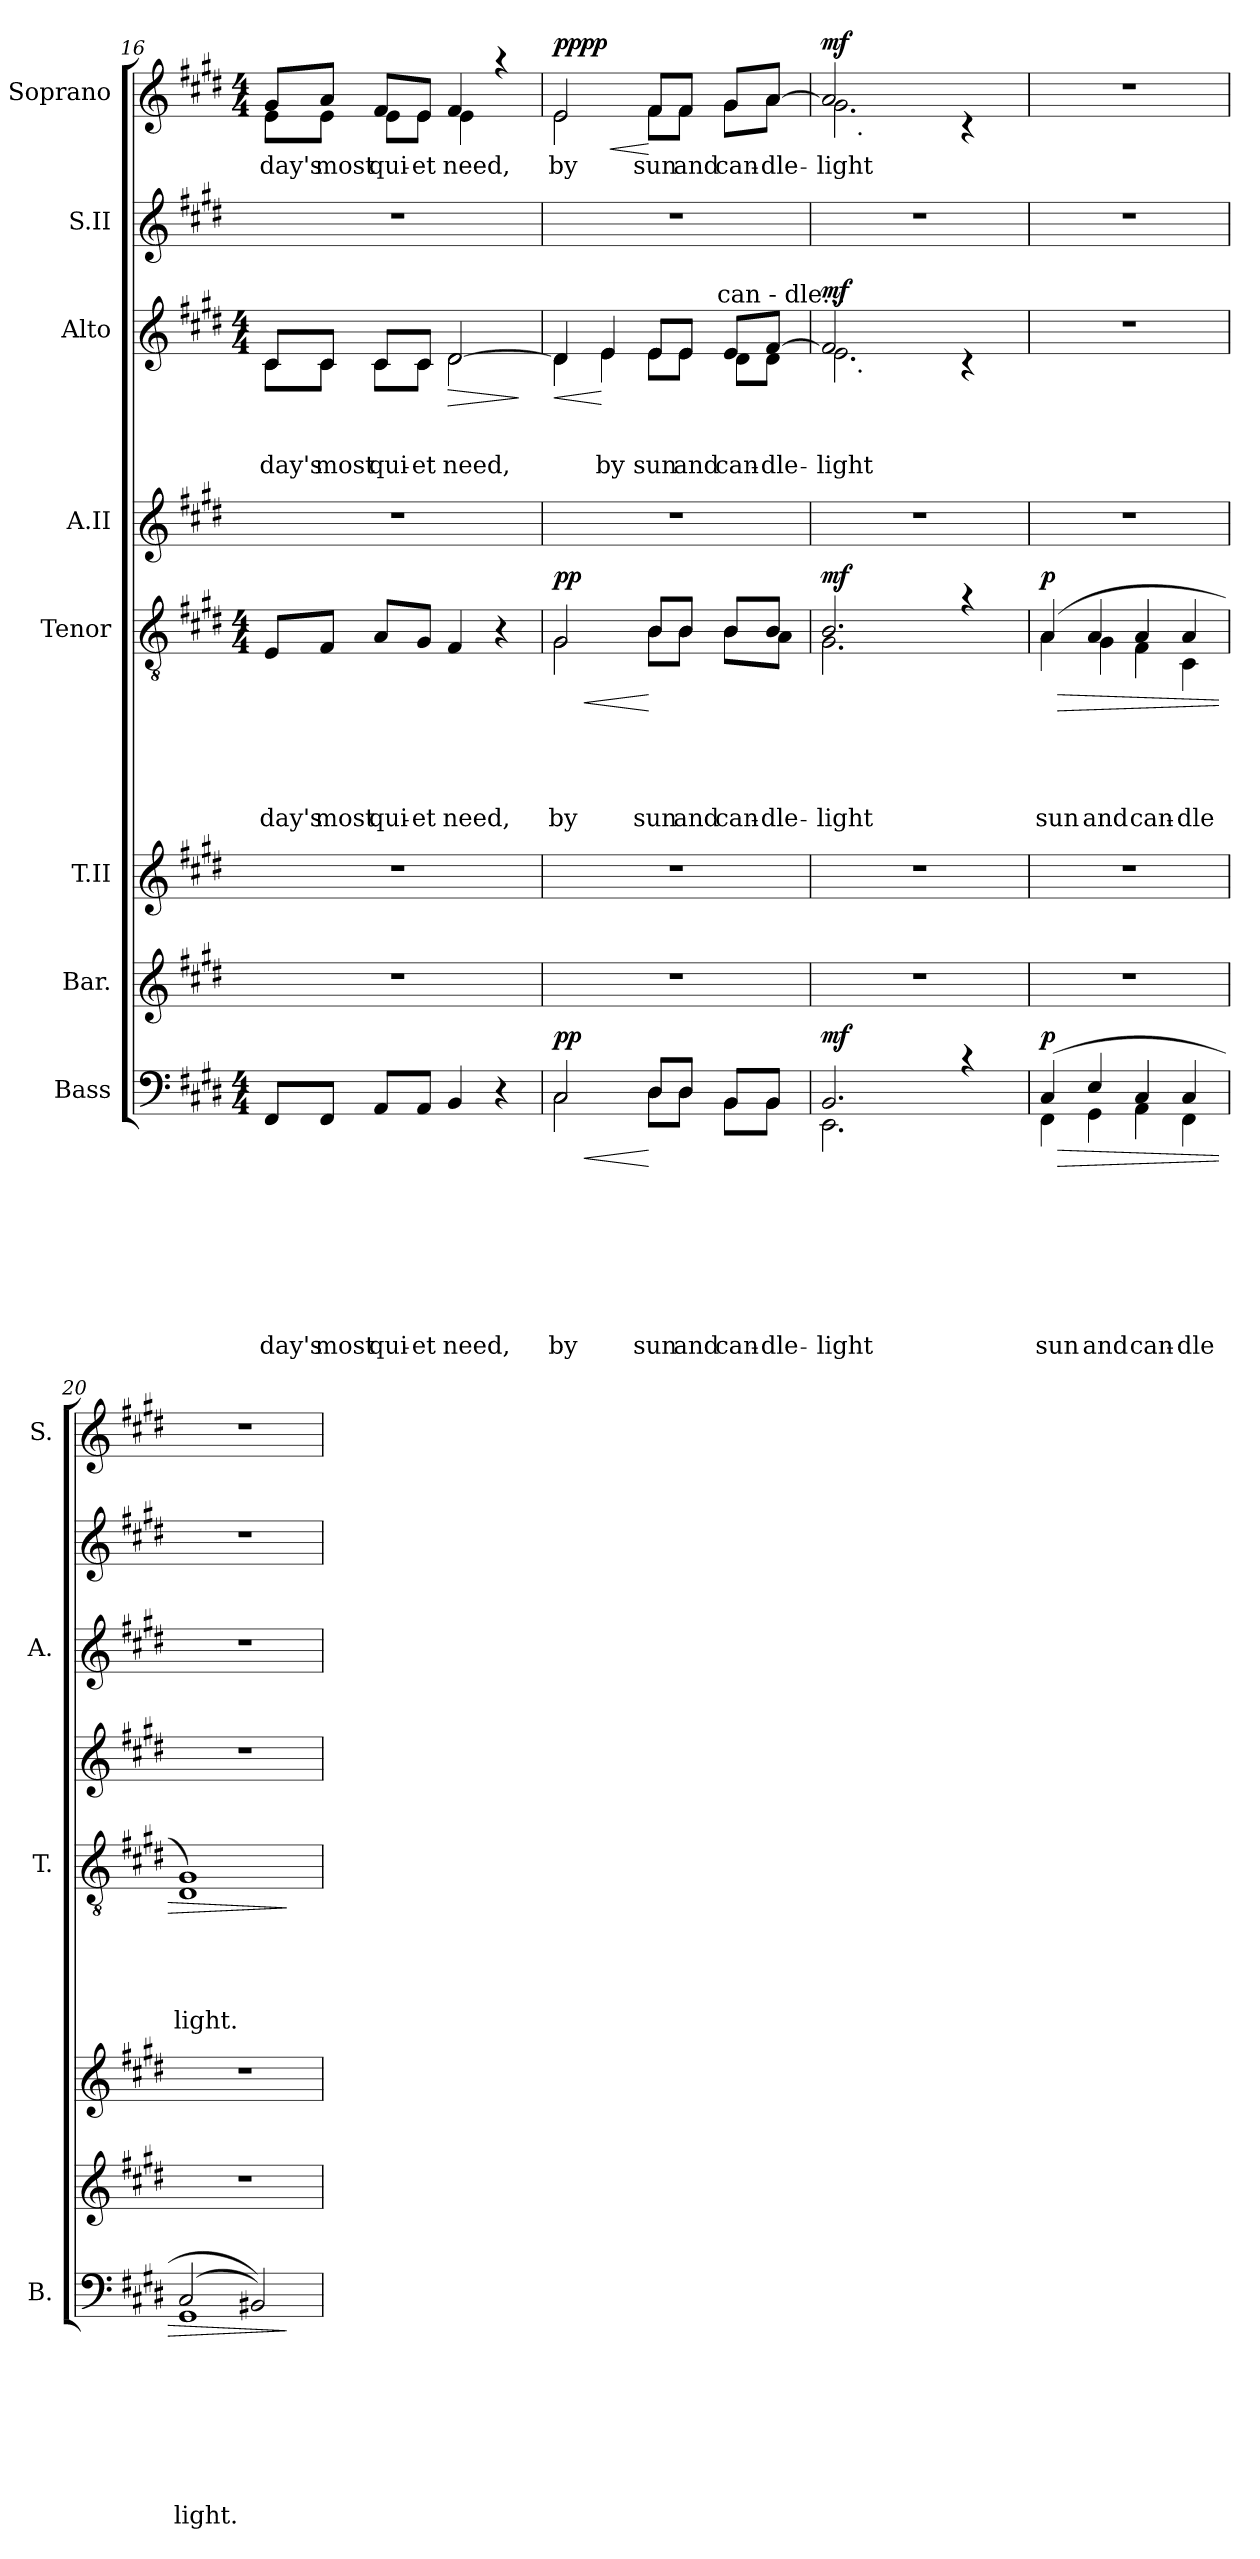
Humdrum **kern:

**kern	**text	**text	**text	**text	**text	**text	**text	**text	**dynam	**kern	**kern	**kern	**text	**text	**text	**text	**text	**dynam	**kern	**kern	**text	**text	**text	**dynam	**kern	**kern	**text	**dynam
*part8	*part8	*part8	*part8	*part8	*part8	*part8	*part8	*part8	*part8	*part7	*part6	*part5	*part5	*part5	*part5	*part5	*part5	*part5	*part4	*part3	*part3	*part3	*part3	*part3	*part2	*part1	*part1	*part1
*staff8	*staff8	*staff8	*staff8	*staff8	*staff8	*staff8	*staff8	*staff8	*staff8	*staff7	*staff6	*staff5	*staff5	*staff5	*staff5	*staff5	*staff5	*staff5	*staff4	*staff3	*staff3	*staff3	*staff3	*staff3	*staff2	*staff1	*staff1	*staff1
*I"Bass	*	*	*	*	*	*	*	*	*	*I"Bar.	*I"T.II	*I"Tenor	*	*	*	*	*	*	*I"A.II	*I"Alto	*	*	*	*	*I"S.II	*I"Soprano	*	*
*I'B.	*	*	*	*	*	*	*	*	*	*	*	*I'T.	*	*	*	*	*	*	*	*I'A.	*	*	*	*	*	*I'S.	*	*
*clefF4	*	*	*	*	*	*	*	*	*	*clefG2	*clefG2	*clefGv2	*	*	*	*	*	*	*clefG2	*clefG2	*	*	*	*	*clefG2	*clefG2	*	*
*k[f#c#g#d#]	*	*	*	*	*	*	*	*	*	*k[f#c#g#d#]	*k[f#c#g#d#]	*k[f#c#g#d#]	*	*	*	*	*	*	*k[f#c#g#d#]	*k[f#c#g#d#]	*	*	*	*	*k[f#c#g#d#]	*k[f#c#g#d#]	*	*
*E:	*	*	*	*	*	*	*	*	*	*E:	*E:	*E:	*	*	*	*	*	*	*E:	*E:	*	*	*	*	*E:	*E:	*	*
*M4/4	*	*	*	*	*	*	*	*	*	*	*	*M4/4	*	*	*	*	*	*	*	*M4/4	*	*	*	*	*	*M4/4	*	*
=16	=16	=16	=16	=16	=16	=16	=16	=16	=16	=16	=16	=16	=16	=16	=16	=16	=16	=16	=16	=16	=16	=16	=16	=16	=16	=16	=16	=16
!	!	!	!	!	!	!	!	!LO:LY:b	!	!	!	!	!	!	!	!	!LO:LY:b	!	!	!	!	!	!LO:LY:b	!	!	!	!LO:LY:b	!
*	*	*	*	*	*	*	*	*	*	*	*	*	*	*	*	*	*	*	*	*^	*	*	*	*	*	*^	*	*
8FF#/L	.	.	.	.	.	.	.	day's	.	1r	1r	8E/L	.	.	.	.	day's	.	1r	8c#/L	8c#\L	.	.	day's	.	1r	8g#/L	8e\L	day's	.
!	!	!	!	!	!	!	!	!LO:LY:b	!	!	!	!	!	!	!	!	!LO:LY:b	!	!	!	!	!	!	!LO:LY:b	!	!	!	!	!LO:LY:b	!
8FF#/J	.	.	.	.	.	.	.	most	.	.	.	8F#/J	.	.	.	.	most	.	.	8c#/J	8c#\J	.	.	most	.	.	8a/J	8e\J	most	.
!	!	!	!	!	!	!	!	!LO:LY:b	!	!	!	!	!	!	!	!	!LO:LY:b	!	!	!	!	!	!	!LO:LY:b	!	!	!	!	!LO:LY:b	!
8AA/L	.	.	.	.	.	.	.	qui-	.	.	.	8A/L	.	.	.	.	qui-	.	.	8c#/L	8c#\L	.	.	qui-	.	.	8f#/L	8e\L	qui-	.
!	!	!	!	!	!	!	!	!LO:LY:b	!	!	!	!	!	!	!	!	!LO:LY:b	!	!	!	!	!	!	!LO:LY:b	!	!	!	!	!LO:LY:b	!
8AA/J	.	.	.	.	.	.	.	-et	.	.	.	8G#/J	.	.	.	.	-et	.	.	8c#/J	8c#\J	.	.	-et	.	.	8e/J	8e\J	-et	.
!	!	!	!	!	!	!	!	!LO:LY:b	!	!	!	!	!	!	!	!	!LO:LY:b	!	!	!	!	!	!	!LO:LY:b	!LO:HP:b	!	!	!	!LO:LY:b	!
4BB/	.	.	.	.	.	.	.	need,	.	.	.	4F#/	.	.	.	.	need,	.	.	[>2d#/	2d#\	.	.	need,	>	.	4f#/	4e\	need,	.
4r	.	.	.	.	.	.	.	.	.	.	.	4r	.	.	.	.	.	.	.	.	.	.	.	.	.	.	4raa	4ryy	.	.
*	*	*	*	*	*	*	*	*	*	*	*	*	*	*	*	*	*	*	*	*v	*v	*	*	*	*	*	*v	*v	*	*
.	.	.	.	.	.	.	.	.	.	.	.	.	.	.	.	.	.	.	.	.	.	.	.	]	.	.	.	.
!!LO:PB:g=z
=17	=17	=17	=17	=17	=17	=17	=17	=17	=17	=17	=17	=17	=17	=17	=17	=17	=17	=17	=17	=17	=17	=17	=17	=17	=17	=17	=17	=17
!	!	!	!	!	!	!	!	!LO:LY:b	!LO:HP:b	!	!	!	!	!	!	!	!LO:LY:b	!LO:HP:b	!	!	!	!	!	!LO:HP:b	!	!	!LO:LY:b	!LO:HP:b
*^	*	*	*	*	*	*	*	*	*	*	*	*^	*	*	*	*	*	*	*	*^	*	*	*	*	*	*^	*	*
!	!	!	!	!	!	!	!	!	!	!LO:DY:n=1:a	!	!	!	!	!	!	!	!	!	!LO:DY:n=1:a	!	!	!	!	!	!	!	!	!	!	!	!LO:DY:n=1:a
!	!	!	!	!	!	!	!	!	!	!	!	!	!	!	!	!	!	!	!	!	!	!	!	!	!	!	!	!	!	!	!	!LO:DY:n=2:b
*	*	*	*	*	*	*	*	*	*	*	*	*	*	*	*	*	*	*	*	*	*	*	*^	*	*	*	*	*	*	*	*	*
2C#/	2C#\	.	.	.	.	.	.	.	by	< pp	1r	1r	2G#/	2G#\	.	.	.	.	by	< pp	1r	4d#/]	4d#\	3%2ryy	.	.	.	<	1r	2e/	2e\	by	< pp pp
!	!	!	!	!	!	!	!	!	!	!	!	!	!	!	!	!	!	!	!	!	!	!	!	!	!	!	!LO:LY:b	!	!	!	!	!	!
.	.	.	.	.	.	.	.	.	.	.	.	.	.	.	.	.	.	.	.	.	.	4e/	4e\	.	.	.	by	[	.	.	.	.	.
!	!	!	!	!	!	!	!	!	!LO:LY:b	!	!	!	!	!	!	!	!	!	!LO:LY:b	!	!	!	!	!	!	!	!LO:LY:b	!	!	!	!	!LO:LY:b	!
8D#/L	8D#\L	.	.	.	.	.	.	.	sun	[	.	.	8B/L	8B\L	.	.	.	.	sun	[	.	8e/L	8e\L	.	.	.	sun	.	.	8f#/L	8f#\L	sun	[
!	!	!	!	!	!	!	!	!	!LO:LY:b	!	!	!	!	!	!	!	!	!	!LO:LY:b	!	!	!	!	!	!	!	!LO:LY:b	!	!	!	!	!LO:LY:b	!
8D#/J	8D#\J	.	.	.	.	.	.	.	and	.	.	.	8B/J	8B\J	.	.	.	.	and	.	.	8e/J	8e\J	.	.	.	and	.	.	8f#/J	8f#\J	and	.
.	.	.	.	.	.	.	.	.	.	.	.	.	.	.	.	.	.	.	.	.	.	.	.	24..ryy	.	.	.	.	.	.	.	.	.
!	!	!	!	!	!	!	!	!	!	!	!	!	!	!	!	!	!	!	!	!	!	!	!	!LO:TX:a:t=can - dle...	!	!	!	!	!	!	!	!	!
.	.	.	.	.	.	.	.	.	.	.	.	.	.	.	.	.	.	.	.	.	.	.	.	6ryy	.	.	.	.	.	.	.	.	.
!	!	!	!	!	!	!	!	!	!LO:LY:b	!	!	!	!	!	!	!	!	!	!LO:LY:b	!	!	!	!	!	!	!	!LO:LY:b	!	!	!	!	!LO:LY:b	!
8BB/L	8BB\L	.	.	.	.	.	.	.	can-	.	.	.	8B/L	8B\L	.	.	.	.	can-	.	.	8e/L	8d#\L	.	.	.	can-	.	.	8g#/L	8g#\L	can-	.
!	!	!	!	!	!	!	!	!	!LO:LY:b	!	!	!	!	!	!	!	!	!	!LO:LY:b	!	!	!	!	!	!	!	!LO:LY:b:rj	!	!	!	!	!LO:LY:b:rj	!
8BB/J	8BB\J	.	.	.	.	.	.	.	-dle-	.	.	.	8B/J	8A\J	.	.	.	.	-dle-	.	.	[>8f#/J	8d#\J	.	.	.	-dle-	.	.	[>8a/J	8a\J	-dle-	.
.	.	.	.	.	.	.	.	.	.	.	.	.	.	.	.	.	.	.	.	.	.	.	.	12ryy	.	.	.	.	.	.	.	.	.
.	.	.	.	.	.	.	.	.	.	.	.	.	.	.	.	.	.	.	.	.	.	.	.	96ryy	.	.	.	.	.	.	.	.	.
=18	=18	=18	=18	=18	=18	=18	=18	=18	=18	=18	=18	=18	=18	=18	=18	=18	=18	=18	=18	=18	=18	=18	=18	=18	=18	=18	=18	=18	=18	=18	=18	=18	=18
!	!	!	!	!	!	!	!	!	!LO:LY:b	!LO:DY:a	!	!	!	!	!	!	!	!	!LO:LY:b	!LO:DY:a	!	!	!	!	!	!	!LO:LY:b	!LO:DY:a	!	!	!	!LO:LY:b	!LO:DY:a
*	*	*	*	*	*	*	*	*	*	*	*	*	*	*	*	*	*	*	*	*	*	*	*	*	*	*	*	*	*	*	*^	*	*
2.BB/	2.EE\	.	.	.	.	.	.	.	-light	mf	1r	1r	2.B/	2.G#\	.	.	.	.	-light	mf	1r	2f#/]	2.e\	12..ryy	.	.	-light	mf	1r	2a/]	2.g#\	12..ryy	-light	mf
!	!	!	!	!	!	!	!	!	!	!	!	!	!	!	!	!	!	!	!	!	!	!	!	!	!	!	!	!	!	!	!	!LO:TX:b:t=.	!	!
!	!	!	!	!	!	!	!	!	!	!	!	!	!	!	!	!	!	!	!	!	!	!	!	!LO:TX:b:t=.	!	!	!	!	!	!	!	!	!	!
.	.	.	.	.	.	.	.	.	.	.	.	.	.	.	.	.	.	.	.	.	.	.	.	3%2ryy	.	.	.	.	.	.	.	3%2ryy	.	.
.	.	.	.	.	.	.	.	.	.	.	.	.	.	.	.	.	.	.	.	.	.	2ryy	.	.	.	.	.	.	.	2ryy	.	.	.	.
4rc	4ryy	.	.	.	.	.	.	.	.	.	.	.	4ra	4ryy	.	.	.	.	.	.	.	.	4rc	.	.	.	.	.	.	.	4rc	.	.	.
.	.	.	.	.	.	.	.	.	.	.	.	.	.	.	.	.	.	.	.	.	.	.	.	6ryy	.	.	.	.	.	.	.	6ryy	.	.
.	.	.	.	.	.	.	.	.	.	.	.	.	.	.	.	.	.	.	.	.	.	.	.	48ryy	.	.	.	.	.	.	.	48ryy	.	.
=19	=19	=19	=19	=19	=19	=19	=19	=19	=19	=19	=19	=19	=19	=19	=19	=19	=19	=19	=19	=19	=19	=19	=19	=19	=19	=19	=19	=19	=19	=19	=19	=19	=19	=19
!	!	!	!	!	!	!	!	!	!LO:LY:b	!LO:HP:b	!	!	!	!	!	!	!	!	!LO:LY:b	!LO:HP:b	!	!	!	!	!	!	!	!	!	!	!	!	!	!
!	!	!	!	!	!	!	!	!	!	!LO:DY:n=1:a	!	!	!	!	!	!	!	!	!	!LO:DY:n=1:a	!	!	!	!	!	!	!	!	!	!	!	!	!	!
*	*	*	*	*	*	*	*	*	*	*	*	*	*	*	*	*	*	*	*	*	*	*v	*v	*v	*	*	*	*	*	*v	*v	*v	*	*
(4C#/	4FF#\	.	.	.	.	.	.	.	sun	> p	1r	1r	(4A/	4A\	.	.	.	.	sun	> p	1r	1r	.	.	.	.	1r	1r	.	.
!	!	!	!	!	!	!	!	!	!LO:LY:b	!	!	!	!	!	!	!	!	!	!LO:LY:b	!	!	!	!	!	!	!	!	!	!	!
4E/	4GG#\	.	.	.	.	.	.	.	and	.	.	.	4A/	4G#\	.	.	.	.	and	.	.	.	.	.	.	.	.	.	.	.
!	!	!	!	!	!	!	!	!	!LO:LY:b	!	!	!	!	!	!	!	!	!	!LO:LY:b	!	!	!	!	!	!	!	!	!	!	!
4C#/	4AA\	.	.	.	.	.	.	.	can-	.	.	.	4A/	4F#\	.	.	.	.	can-	.	.	.	.	.	.	.	.	.	.	.
!	!	!	!	!	!	!	!	!	!LO:LY:b	!	!	!	!	!	!	!	!	!	!LO:LY:b	!	!	!	!	!	!	!	!	!	!	!
4C#/	4FF#\	.	.	.	.	.	.	.	-dle	.	.	.	4A/	4C#\	.	.	.	.	-dle	.	.	.	.	.	.	.	.	.	.	.
=20	=20	=20	=20	=20	=20	=20	=20	=20	=20	=20	=20	=20	=20	=20	=20	=20	=20	=20	=20	=20	=20	=20	=20	=20	=20	=20	=20	=20	=20	=20
!	!	!	!	!	!	!	!	!	!LO:LY:b	!	!	!	!	!	!	!	!	!	!LO:LY:b	!	!	!	!	!	!	!	!	!	!	!
*	*	*	*	*	*	*	*	*	*	*	*	*	*v	*v	*	*	*	*	*	*	*	*	*	*	*	*	*	*	*	*
(2C#/	1GG#	.	.	.	.	.	.	.	light.	.	1r	1r	1D# 1G#)	.	.	.	.	light.	.	1r	1r	.	.	.	.	1r	1r	.	.
2BB#X/))	.	.	.	.	.	.	.	.	.	.	.	.	.	.	.	.	.	.	.	.	.	.	.	.	.	.	.	.	.
*v	*v	*	*	*	*	*	*	*	*	*	*	*	*	*	*	*	*	*	*	*	*	*	*	*	*	*	*	*	*
.	.	.	.	.	.	.	.	.	]	.	.	.	.	.	.	.	.	]	.	.	.	.	.	.	.	.	.	.
=	=	=	=	=	=	=	=	=	=	=	=	=	=	=	=	=	=	=	=	=	=	=	=	=	=	=	=	=
*-	*-	*-	*-	*-	*-	*-	*-	*-	*-	*-	*-	*-	*-	*-	*-	*-	*-	*-	*-	*-	*-	*-	*-	*-	*-	*-	*-	*-
